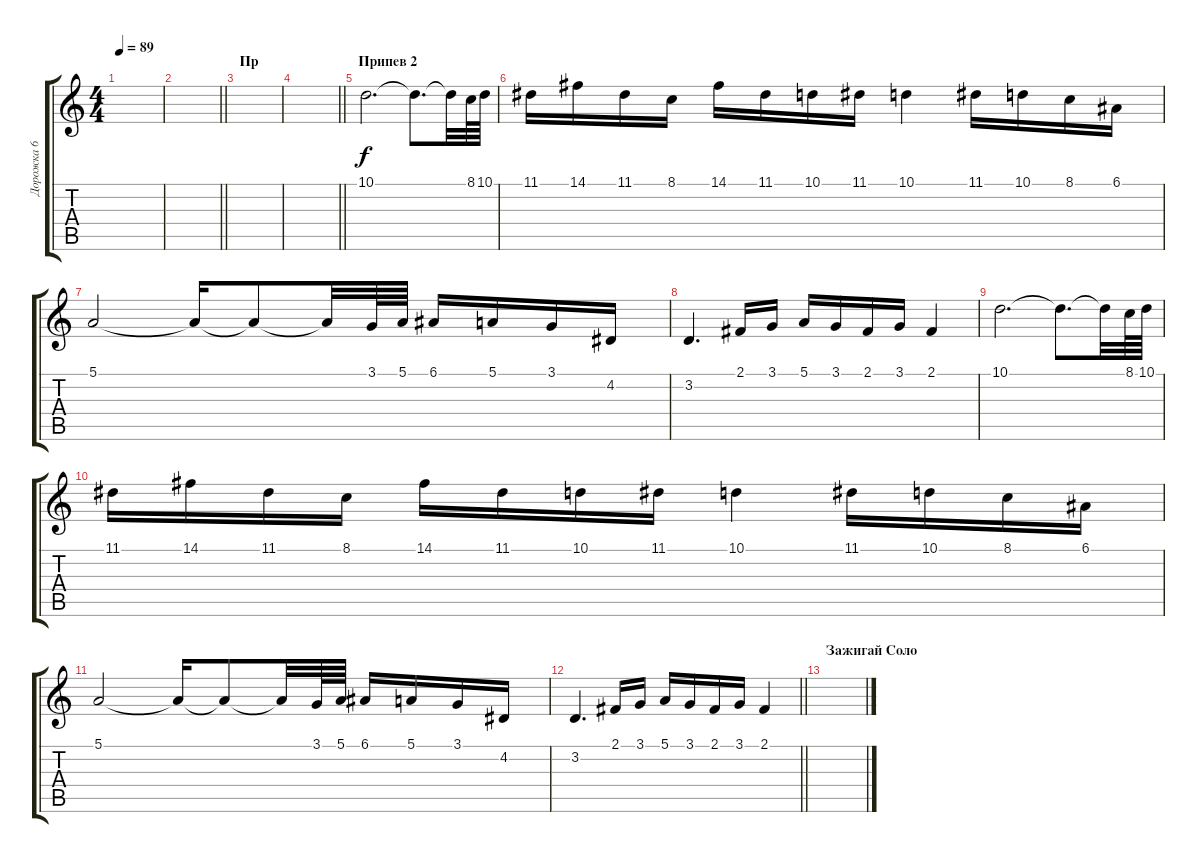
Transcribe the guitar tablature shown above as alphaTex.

\track ("Дорожка 6" "Дорожка 6") {instrument stringensemble1}
\staff {score tabs}
\tuning (E4 B3 G3 D3 A2 E2) {hide}
\ts (4 4)
\tempo 89
\clef g2
\ks c
|
\barLineRight lightlight
|
\section ("" "Пр")
|
\barLineRight lightlight
|
\section ("" "Припев 2")
10.1.2{d volume 13} 10.1{t}.8{d} 10.1{t}.32 8.1.64 10.1.64 |
11.1.16 14.1.16 11.1.16 8.1.16 14.1.16 11.1.16 10.1.16 11.1.16 10.1.4 11.1.16 10.1.16 8.1.16 6.1.16 |
5.1.2{volume 13} 5.1{t}.16 5.1{t}.8 5.1{t}.32 3.1.64 5.1.64 6.1.16 5.1.16 3.1.16 4.2.16 |
3.2.4{d} 2.1.16 3.1.16 5.1.16 3.1.16 2.1.16 3.1.16 2.1.4 |
10.1.2{d volume 13} 10.1{t}.8{d} 10.1{t}.32 8.1.64 10.1.64 |
11.1.16 14.1.16 11.1.16 8.1.16 14.1.16 11.1.16 10.1.16 11.1.16 10.1.4 11.1.16 10.1.16 8.1.16 6.1.16 |
5.1.2{volume 13} 5.1{t}.16 5.1{t}.8 5.1{t}.32 3.1.64 5.1.64 6.1.16 5.1.16 3.1.16 4.2.16 |
\barLineRight lightlight
3.2.4{d} 2.1.16 3.1.16 5.1.16 3.1.16 2.1.16 3.1.16 2.1.4 |
\section ("" "Зажигай Соло")
